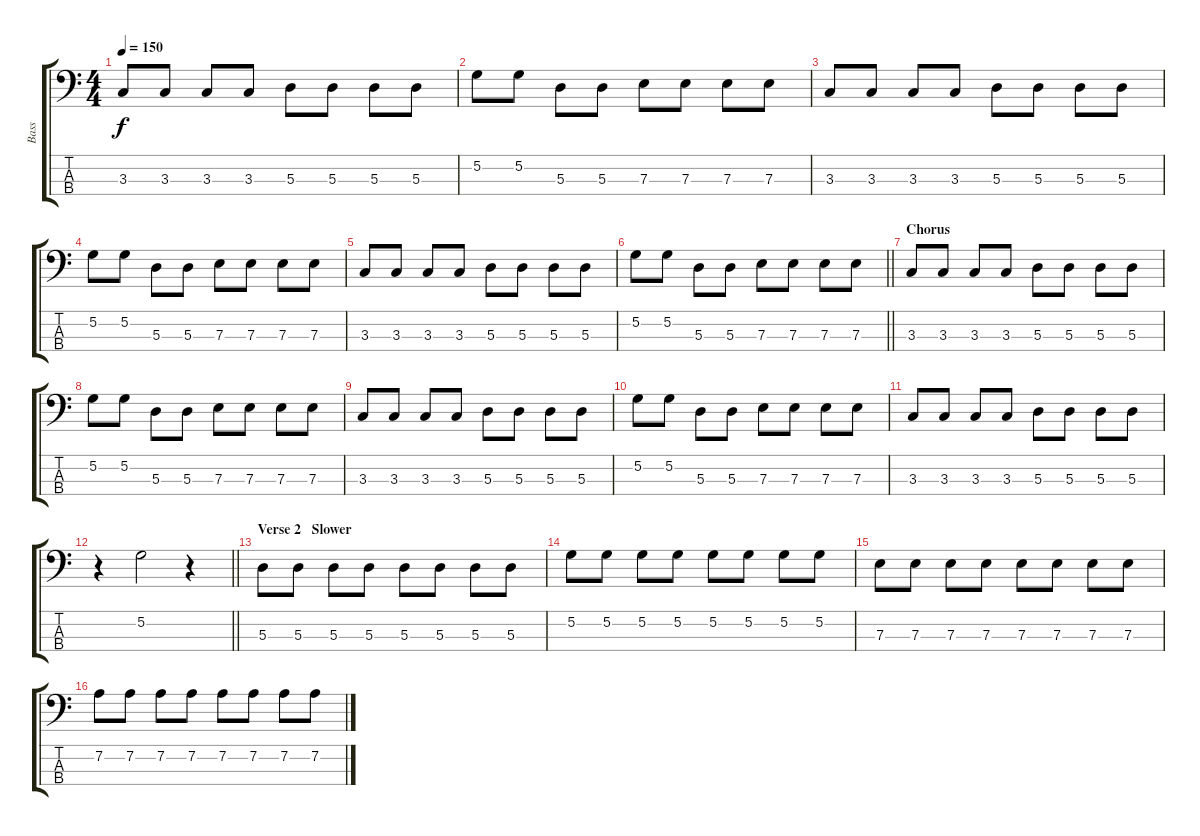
\track ("Bass" "Bass") {instrument electricbassfinger}
\staff {score tabs}
\tuning (G2 D2 A1 E1) {hide}
\ts (4 4)
\tempo 150
\clef f4
\ks c
3.3.8{dy f} 3.3.8 3.3.8 3.3.8 5.3.8 5.3.8 5.3.8 5.3.8 |
5.2.8 5.2.8 5.3.8 5.3.8 7.3.8 7.3.8 7.3.8 7.3.8 |
3.3.8 3.3.8 3.3.8 3.3.8 5.3.8 5.3.8 5.3.8 5.3.8 |
5.2.8 5.2.8 5.3.8 5.3.8 7.3.8 7.3.8 7.3.8 7.3.8 |
3.3.8 3.3.8 3.3.8 3.3.8 5.3.8 5.3.8 5.3.8 5.3.8 |
\barLineRight lightlight
5.2.8 5.2.8 5.3.8 5.3.8 7.3.8 7.3.8 7.3.8 7.3.8 |
\section ("" "Chorus")
3.3.8 3.3.8 3.3.8 3.3.8 5.3.8 5.3.8 5.3.8 5.3.8 |
5.2.8 5.2.8 5.3.8 5.3.8 7.3.8 7.3.8 7.3.8 7.3.8 |
3.3.8 3.3.8 3.3.8 3.3.8 5.3.8 5.3.8 5.3.8 5.3.8 |
5.2.8 5.2.8 5.3.8 5.3.8 7.3.8 7.3.8 7.3.8 7.3.8 |
3.3.8 3.3.8 3.3.8 3.3.8 5.3.8 5.3.8 5.3.8 5.3.8 |
\barLineRight lightlight
r.4 5.2.2 r.4 |
\section ("" "Verse 2   Slower")
5.3.8 5.3.8 5.3.8 5.3.8 5.3.8 5.3.8 5.3.8 5.3.8 |
5.2.8 5.2.8 5.2.8 5.2.8 5.2.8 5.2.8 5.2.8 5.2.8 |
7.3.8 7.3.8 7.3.8 7.3.8 7.3.8 7.3.8 7.3.8 7.3.8 |
7.2.8 7.2.8 7.2.8 7.2.8 7.2.8 7.2.8 7.2.8 7.2.8
